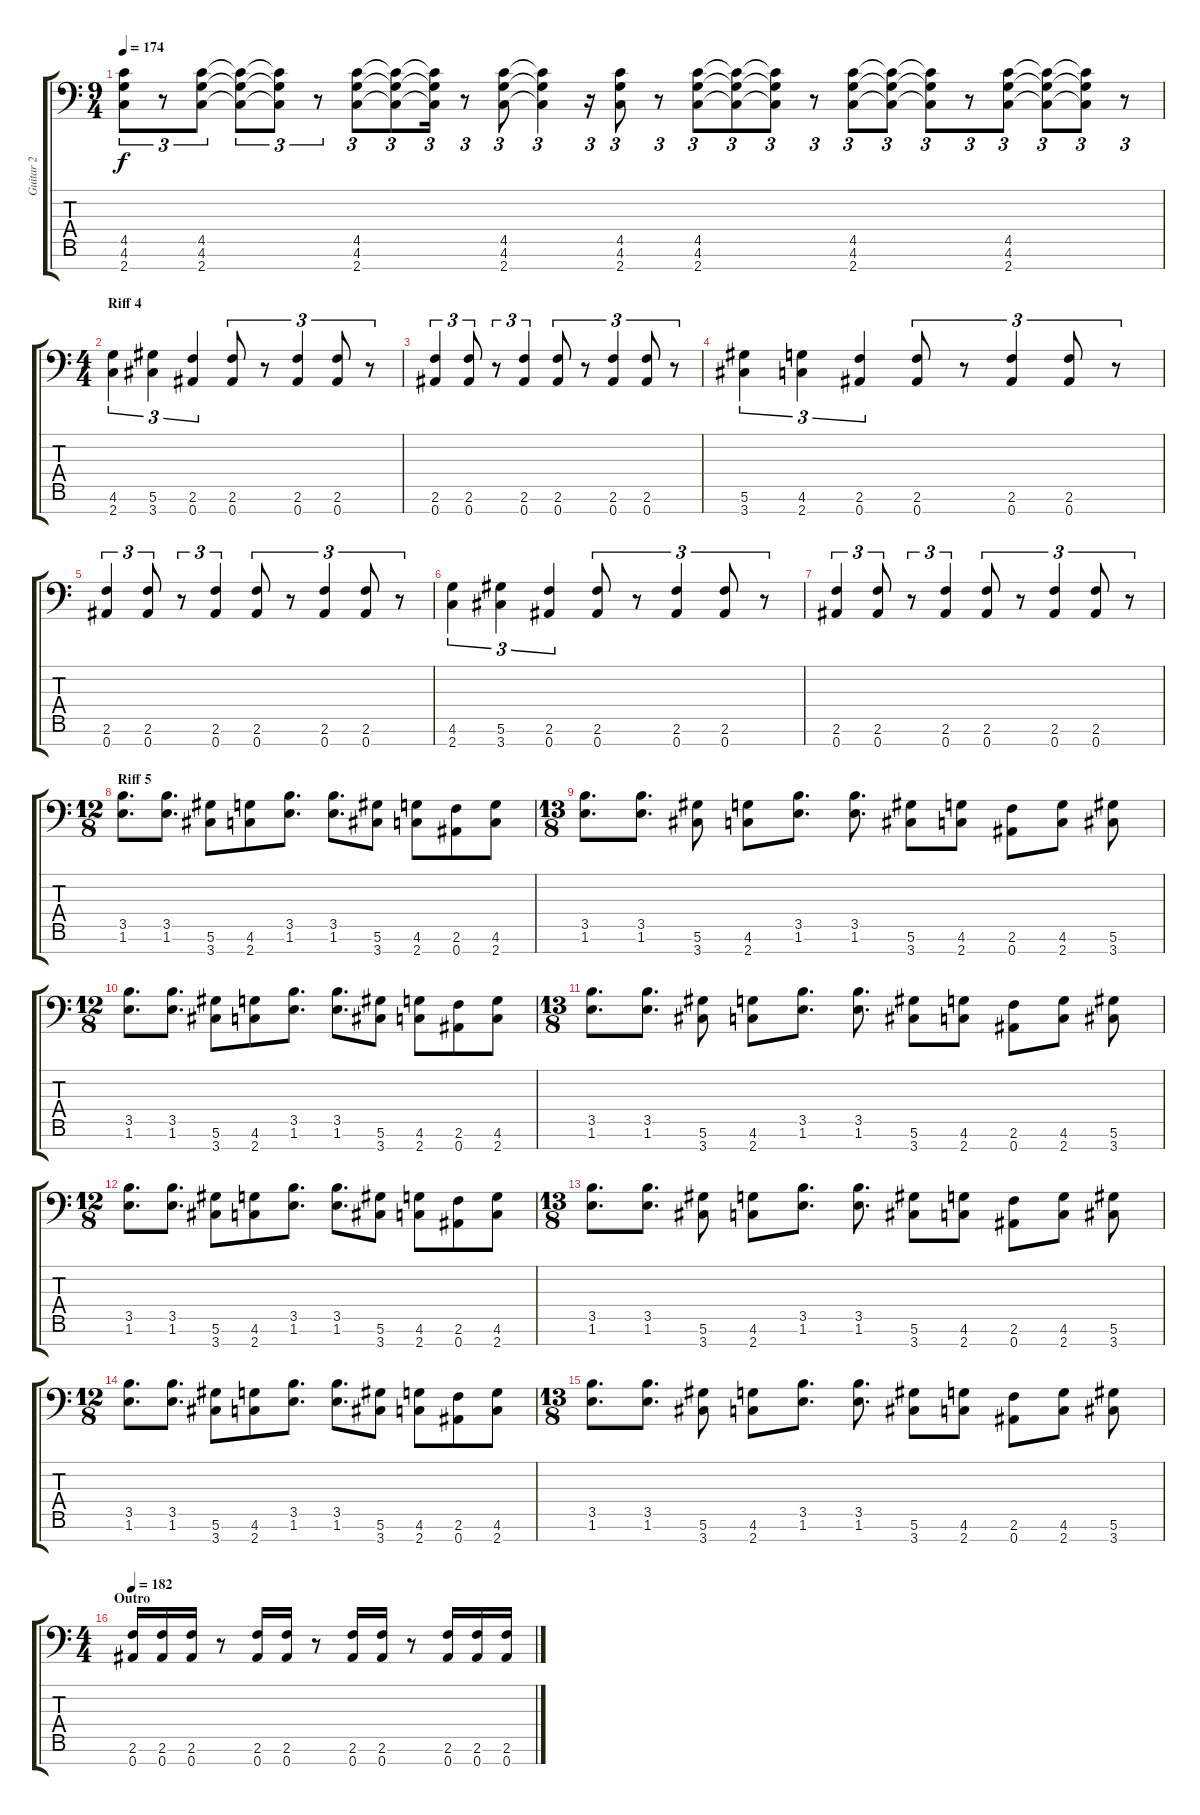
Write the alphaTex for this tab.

\track ("Guitar 2" "Guitar 2") {instrument distortionguitar}
\staff {score tabs}
\tuning (Eb4 Bb3 Gb3 Db3 Ab2 Eb2 Bb1) {hide}
\ts (9 4)
\tempo 174
\clef f4
\ks c
(4.5 4.6 2.7).8{tu (3 2) dy f} r.8{tu (3 2)} (4.5 4.6 2.7).8{tu (3 2)} (4.5{t} 4.6{t} 2.7{t}).8{tu (3 2)} (4.5{t} 4.6{t} 2.7{t}).8{tu (3 2)} r.8{tu (3 2)} (4.5 4.6 2.7).8{tu (3 2)} (4.5{t} 4.6{t} 2.7{t}).8{tu (3 2)} (4.5{t} 4.6{t} 2.7{t}).16{tu (3 2)} r.8{tu (3 2)} (4.5 4.6 2.7).8{tu (3 2)} (4.5{t} 4.6{t} 2.7{t}).4{tu (3 2)} r.16{tu (3 2)} (4.5 4.6 2.7).8{tu (3 2)} r.8{tu (3 2)} (4.5 4.6 2.7).8{tu (3 2)} (4.5{t} 4.6{t} 2.7{t}).8{tu (3 2)} (4.5{t} 4.6{t} 2.7{t}).8{tu (3 2)} r.8{tu (3 2)} (4.5 4.6 2.7).8{tu (3 2)} (4.5{t} 4.6{t} 2.7{t}).8{tu (3 2)} (4.5{t} 4.6{t} 2.7{t}).8{tu (3 2)} r.8{tu (3 2)} (4.5 4.6 2.7).8{tu (3 2)} (4.5{t} 4.6{t} 2.7{t}).8{tu (3 2)} (4.5{t} 4.6{t} 2.7{t}).8{tu (3 2)} r.8{tu (3 2)} |
\ts (4 4)
\section ("" "Riff 4")
(4.6 2.7).4{tu (3 2)} (5.6 3.7).4{tu (3 2)} (2.6 0.7).4{tu (3 2)} (2.6 0.7).8{tu (3 2)} r.8{tu (3 2)} (2.6 0.7).4{tu (3 2)} (2.6 0.7).8{tu (3 2)} r.8{tu (3 2)} |
(2.6 0.7).4{tu (3 2)} (2.6 0.7).8{tu (3 2)} r.8{tu (3 2)} (2.6 0.7).4{tu (3 2)} (2.6 0.7).8{tu (3 2)} r.8{tu (3 2)} (2.6 0.7).4{tu (3 2)} (2.6 0.7).8{tu (3 2)} r.8{tu (3 2)} |
(5.6 3.7).4{tu (3 2)} (4.6 2.7).4{tu (3 2)} (2.6 0.7).4{tu (3 2)} (2.6 0.7).8{tu (3 2)} r.8{tu (3 2)} (2.6 0.7).4{tu (3 2)} (2.6 0.7).8{tu (3 2)} r.8{tu (3 2)} |
(2.6 0.7).4{tu (3 2)} (2.6 0.7).8{tu (3 2)} r.8{tu (3 2)} (2.6 0.7).4{tu (3 2)} (2.6 0.7).8{tu (3 2)} r.8{tu (3 2)} (2.6 0.7).4{tu (3 2)} (2.6 0.7).8{tu (3 2)} r.8{tu (3 2)} |
(4.6 2.7).4{tu (3 2)} (5.6 3.7).4{tu (3 2)} (2.6 0.7).4{tu (3 2)} (2.6 0.7).8{tu (3 2)} r.8{tu (3 2)} (2.6 0.7).4{tu (3 2)} (2.6 0.7).8{tu (3 2)} r.8{tu (3 2)} |
(2.6 0.7).4{tu (3 2)} (2.6 0.7).8{tu (3 2)} r.8{tu (3 2)} (2.6 0.7).4{tu (3 2)} (2.6 0.7).8{tu (3 2)} r.8{tu (3 2)} (2.6 0.7).4{tu (3 2)} (2.6 0.7).8{tu (3 2)} r.8{tu (3 2)} |
\ts (12 8)
\section ("" "Riff 5")
(3.5 1.6).8{d} (3.5 1.6).8{d} (5.6 3.7).8 (4.6 2.7).8 (3.5 1.6).8{d} (3.5 1.6).8{d} (5.6 3.7).8 (4.6 2.7).8 (2.6 0.7).8 (4.6 2.7).8 |
\ts (13 8)
(3.5 1.6).8{d} (3.5 1.6).8{d} (5.6 3.7).8 (4.6 2.7).8 (3.5 1.6).8{d} (3.5 1.6).8{d} (5.6 3.7).8 (4.6 2.7).8 (2.6 0.7).8 (4.6 2.7).8 (5.6 3.7).8 |
\ts (12 8)
(3.5 1.6).8{d} (3.5 1.6).8{d} (5.6 3.7).8 (4.6 2.7).8 (3.5 1.6).8{d} (3.5 1.6).8{d} (5.6 3.7).8 (4.6 2.7).8 (2.6 0.7).8 (4.6 2.7).8 |
\ts (13 8)
(3.5 1.6).8{d} (3.5 1.6).8{d} (5.6 3.7).8 (4.6 2.7).8 (3.5 1.6).8{d} (3.5 1.6).8{d} (5.6 3.7).8 (4.6 2.7).8 (2.6 0.7).8 (4.6 2.7).8 (5.6 3.7).8 |
\ts (12 8)
(3.5 1.6).8{d} (3.5 1.6).8{d} (5.6 3.7).8 (4.6 2.7).8 (3.5 1.6).8{d} (3.5 1.6).8{d} (5.6 3.7).8 (4.6 2.7).8 (2.6 0.7).8 (4.6 2.7).8 |
\ts (13 8)
(3.5 1.6).8{d} (3.5 1.6).8{d} (5.6 3.7).8 (4.6 2.7).8 (3.5 1.6).8{d} (3.5 1.6).8{d} (5.6 3.7).8 (4.6 2.7).8 (2.6 0.7).8 (4.6 2.7).8 (5.6 3.7).8 |
\ts (12 8)
(3.5 1.6).8{d} (3.5 1.6).8{d} (5.6 3.7).8 (4.6 2.7).8 (3.5 1.6).8{d} (3.5 1.6).8{d} (5.6 3.7).8 (4.6 2.7).8 (2.6 0.7).8 (4.6 2.7).8 |
\ts (13 8)
(3.5 1.6).8{d} (3.5 1.6).8{d} (5.6 3.7).8 (4.6 2.7).8 (3.5 1.6).8{d} (3.5 1.6).8{d} (5.6 3.7).8 (4.6 2.7).8 (2.6 0.7).8 (4.6 2.7).8 (5.6 3.7).8 |
\ts (4 4)
\section ("" "Outro")
\tempo 174
\tempo 182
(2.6 0.7).16 (2.6 0.7).16 (2.6 0.7).16 r.8 (2.6 0.7).16 (2.6 0.7).16 r.8 (2.6 0.7).16 (2.6 0.7).16 r.8 (2.6 0.7).16 (2.6 0.7).16 (2.6 0.7).16
